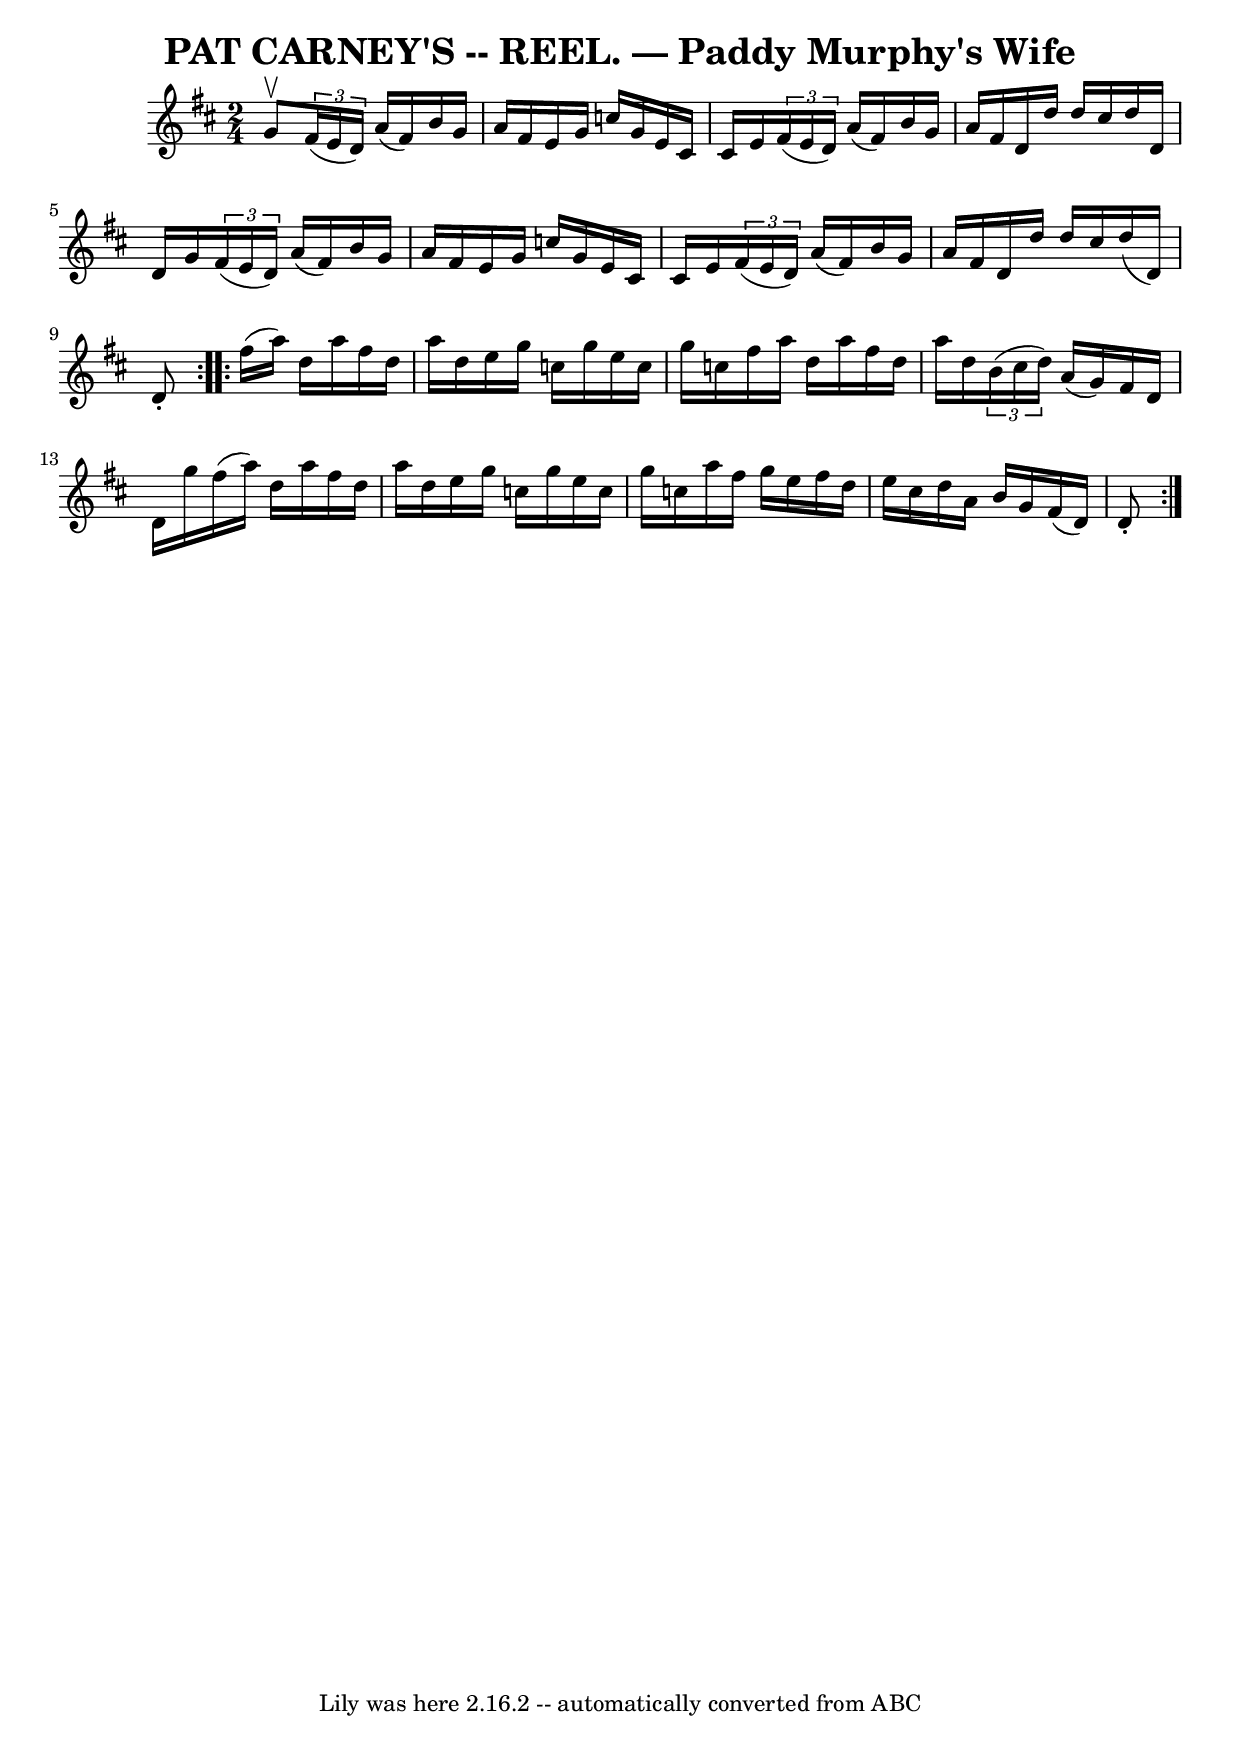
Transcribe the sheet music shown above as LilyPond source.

\version "2.16.2"
\include "Mammoth.ily"
\header {
  crossRefNumber = "13"
  footnotes = ""
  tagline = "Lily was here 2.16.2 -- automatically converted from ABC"
  title = "PAT CARNEY'S -- REEL. — Paddy Murphy's Wife"

}
voicedefault =  {



  \repeat volta 2 {

    \time 2/4 
    \key d \major     g'8^\upbow  |
    \times 2/3 { fis'16 (e'16 
		 d'16)  	       } a'16 (fis'16) b'16 g'16 a'16 fis'16   |
         e'16 g'16 c''16 g'16 e'16 cis'16 cis'16 e'16   |
    
    \times 2/3 { fis'16 (e'16 d'16) 
	       } a'16 (fis'16) b'16         g'16 a'16 fis'16   |
    d'16 d''16 d''16 cis''16 d''16        d'16 d'16 g'16   |
    \times 2/3 { fis'16 (e'16 d'16) 
 	       } a'16 (fis'16) b'16 g'16 a'16 fis'16   |
    e'16         g'16 c''16 g'16 e'16 cis'16 cis'16 e'16   |
    
    \times 2/3 { fis'16 (e'16 d'16) 
	       } a'16 (fis'16) b'16         g'16 a'16 fis'16   |
    d'16 d''16 d''16 cis''16 d''16 (
    d'16) d'8-. 
  }     
  \repeat volta 2 {
    fis''16 (a''16) d''16         a''16 fis''16 d''16 a''16 d''16   |
    e''16 g''16 c''16      g''16 e''16 c''16 g''16 c''16   |
    fis''16 a''16         d''16 a''16 fis''16 d''16 a''16 d''16   |
    \times 2/3 {   
      b'16 (cis''16 d''16) 
    } a'16 (g'16) fis'16 d'16 d'16         g''16   |
    fis''16 (a''16) d''16 a''16 fis''16 d''16       a''16 d''16   |
    e''16 g''16 c''16 g''16 e''16 c''16      g''16 c''16   |
    a''16 fis''16 g''16 e''16 fis''16         d''16 e''16 cis''16   |
    d''16 a'16 b'16 g'16 fis'16 (
    d'16) d'8-. 
  }   

}

\score{
  <<

    \context Staff="default"
    {
      \voicedefault 
      
    }

  >>
  \layout {
    
  }
  \midi {
  }

}
